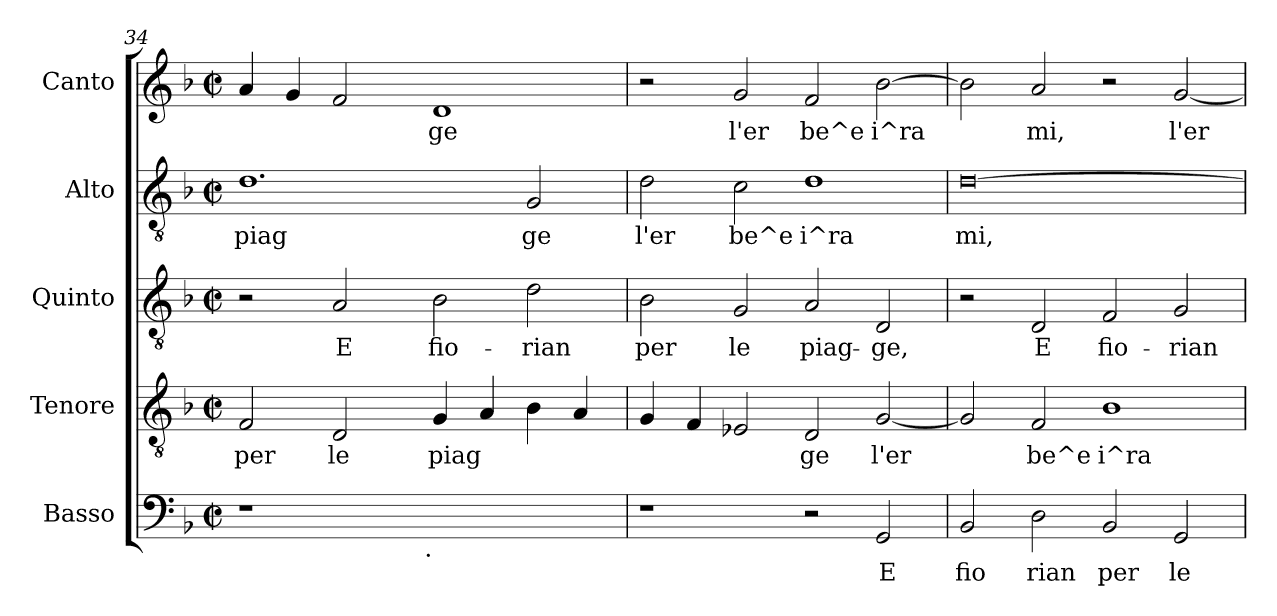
**kern	**text	**kern	**text	**kern	**text	**kern	**text	**kern	**text
*part5	*part5	*part4	*part4	*part3	*part3	*part2	*part2	*part1	*part1
*staff5	*staff5	*staff4	*staff4	*staff3	*staff3	*staff2	*staff2	*staff1	*staff1
*I"Basso	*	*I"Tenore	*	*I"Quinto	*	*I"Alto	*	*I"Canto	*
*I'Basso	*	*I'Tenore	*	*I'Quinto	*	*I'Alto	*	*I'Canto	*
*clefF4	*	*clefGv2	*	*clefGv2	*	*clefGv2	*	*clefG2	*
*k[b-]	*	*k[b-]	*	*k[b-]	*	*k[b-]	*	*k[b-]	*
*F:	*	*F:	*	*F:	*	*F:	*	*F:	*
*M2/2	*	*M2/2	*	*M2/2	*	*M2/2	*	*M2/2	*
*met(c|)	*	*met(c|)	*	*met(c|)	*	*met(c|)	*	*met(c|)	*
=34	=34	=34	=34	=34	=34	=34	=34	=34	=34
!	!	!	!LO:LY:b:cj	!	!	!	!LO:LY:b:cj	!	!LO:LY:b:cj
*^	*	*	*	*	*	*	*	*	*
1r	2ryy	.	2F/	per	2r	.	1.d	piag	4a/	.
!	!	!	!	!	!	!	!	!	!	!LO:LY:b:cj
.	.	.	.	.	.	.	.	.	4g/	.
!	!	!	!	!LO:LY:b:cj	!	!LO:LY:b:cj	!	!	!	!LO:LY:b:cj
.	4ryy	.	2D/	le	2A/	E	.	.	2f/	.
.	8...ryy	.	.	.	.	.	.	.	.	.
!	!LO:TX:b:t=.	!	!	!	!	!	!	!	!	!
.	1ryy	.	.	.	.	.	.	.	.	.
!	!	!	!	!LO:LY:b:cj	!	!LO:LY:b:cj	!	!	!	!LO:LY:b:cj
1ryy	.	.	4G/	piag	2B-\	fio-	.	.	1d	ge
!	!	!	!	!LO:LY:b:cj	!	!	!	!	!	!
.	.	.	4A/	.	.	.	.	.	.	.
!	!	!	!	!LO:LY:b:cj	!	!LO:LY:b:cj	!	!LO:LY:b:cj	!	!
.	.	.	4B-\	.	2d\	-rian	2G/	ge	.	.
!	!	!	!	!LO:LY:b:cj	!	!	!	!	!	!
.	.	.	4A/	.	.	.	.	.	.	.
.	64ryy	.	.	.	.	.	.	.	.	.
=35	=35	=35	=35	=35	=35	=35	=35	=35	=35	=35
!	!	!	!	!LO:LY:b:cj	!	!LO:LY:b:cj	!	!LO:LY:b:cj	!	!
*v	*v	*	*	*	*	*	*	*	*	*
1r	.	4G/	.	2B-\	per	2d\	l'er	2r	.
!	!	!	!LO:LY:b:cj	!	!	!	!	!	!
.	.	4F/	.	.	.	.	.	.	.
!	!	!	!LO:LY:b:cj	!	!LO:LY:b:cj	!	!LO:LY:b:cj	!	!LO:LY:b:cj
.	.	2E-X/	.	2G/	le	2c\	be^e	2g/	l'er
!	!	!	!LO:LY:b:cj	!	!LO:LY:b:cj	!	!LO:LY:b:cj	!	!LO:LY:b:cj
2r	.	2D/	ge	2A/	piag-	1d	i^ra	2f/	be^e
!	!LO:LY:b:cj	!	!LO:LY:b:cj	!	!LO:LY:b:cj	!	!	!	!LO:LY:b:cj
2GG/	E	[<2G/	l'er	2D/	-ge,	.	.	[>2b-\	i^ra
=36	=36	=36	=36	=36	=36	=36	=36	=36	=36
!	!LO:LY:b:cj	!	!LO:LY:b:cj	!	!	!	!LO:LY:b:cj	!	!LO:LY:b:cj
2BB-/	fio	2G/]	.	2r	.	[>0d	mi,	2b-\]	.
!	!LO:LY:b:cj	!	!LO:LY:b:cj	!	!LO:LY:b:cj	!	!	!	!LO:LY:b:cj
2D\	rian	2F/	be^e	2D/	E	.	.	2a/	mi,
!	!LO:LY:b:cj	!	!LO:LY:b:cj	!	!LO:LY:b:cj	!	!	!	!
2BB-/	per	1B-	i^ra	2F/	fio-	.	.	2r	.
!	!LO:LY:b:cj	!	!	!	!LO:LY:b:cj	!	!	!	!LO:LY:b:cj
2GG/	le	.	.	2G/	-rian	.	.	[<2g/	l'er
=	=	=	=	=	=	=	=	=	=
*-	*-	*-	*-	*-	*-	*-	*-	*-	*-
